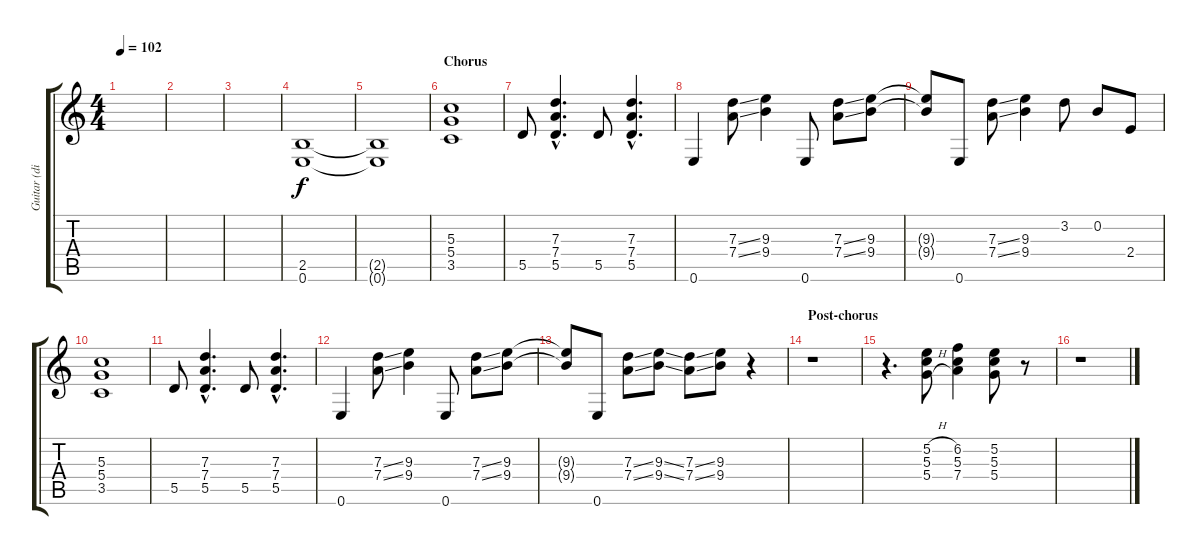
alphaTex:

\track ("Guitar (distortion)" "Guitar (di") {instrument distortionguitar}
\staff {score tabs}
\tuning (E4 B3 G3 D3 A2 E2) {hide}
\ts (4 4)
\tempo 102
\clef g2
\ks c
|
|
|
(2.5 0.6).1 |
(2.5{t} 0.6{t}).1 |
\section ("" "Chorus")
(5.3 5.4 3.5).1 |
5.5.8 (7.3{hac} 7.4{hac} 5.5{hac}).4{d} 5.5.8 (7.3{hac} 7.4{hac} 5.5{hac}).4{d} |
0.6.4 (7.3{ss} 7.4{ss}).8 (9.3 9.4).4 0.6.8 (7.3{ss} 7.4{ss}).8 (9.3 9.4).8 |
(9.3{t} 9.4{t}).8 0.6.8 (7.3{ss} 7.4{ss}).8 (9.3 9.4).4 3.2.8 0.2.8 2.4.8 |
(5.3 5.4 3.5).1 |
5.5.8 (7.3{hac} 7.4{hac} 5.5{hac}).4{d} 5.5.8 (7.3{hac} 7.4{hac} 5.5{hac}).4{d} |
0.6.4 (7.3{ss} 7.4{ss}).8 (9.3 9.4).4 0.6.8 (7.3{ss} 7.4{ss}).8 (9.3 9.4).8 |
(9.3{t} 9.4{t}).8 0.6.8 (7.3{ss} 7.4{ss}).8 (9.3{ss} 9.4{ss}).8 (7.3{ss} 7.4{ss}).8 (9.3 9.4).8 r.4 |
\section ("" "Post-chorus")
r.1 |
r.4{d} (5.2{h} 5.3{h} 5.4{h}).8 (6.2 5.3 7.4).4 (5.2 5.3 5.4).8 r.8 |
r.1
